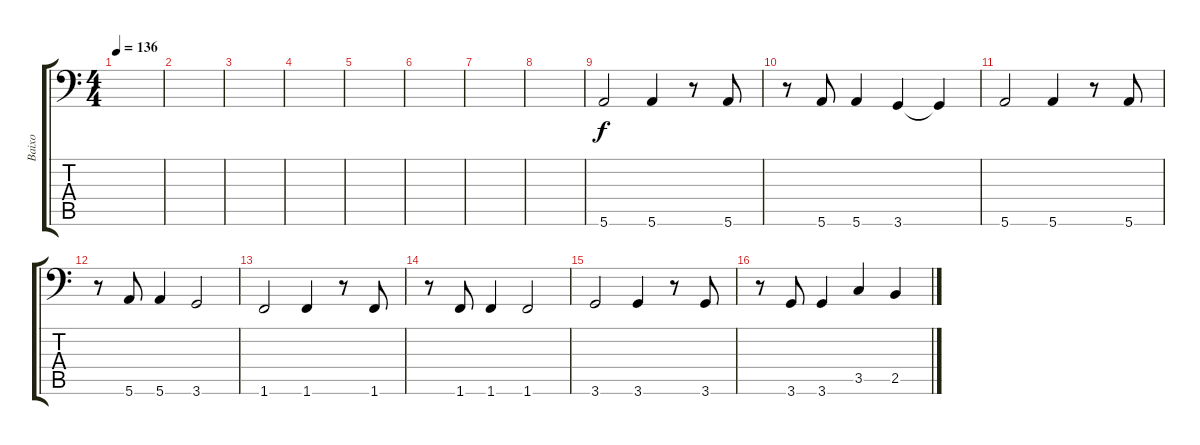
\track ("Baixo" "Baixo") {instrument electricbassfinger}
\staff {score tabs}
\tuning (E3 B2 G2 D2 A1 E1) {hide}
\ts (4 4)
\tempo 136
\clef f4
\ks c
|
|
|
|
|
|
|
|
5.6.2 5.6.4 r.8 5.6.8 |
r.8 5.6.8 5.6.4 3.6.4 3.6{t}.4 |
5.6.2 5.6.4 r.8 5.6.8 |
r.8 5.6.8 5.6.4 3.6.2 |
1.6.2 1.6.4 r.8 1.6.8 |
r.8 1.6.8 1.6.4 1.6.2 |
3.6.2 3.6.4 r.8 3.6.8 |
r.8 3.6.8 3.6.4 3.5.4 2.5.4
